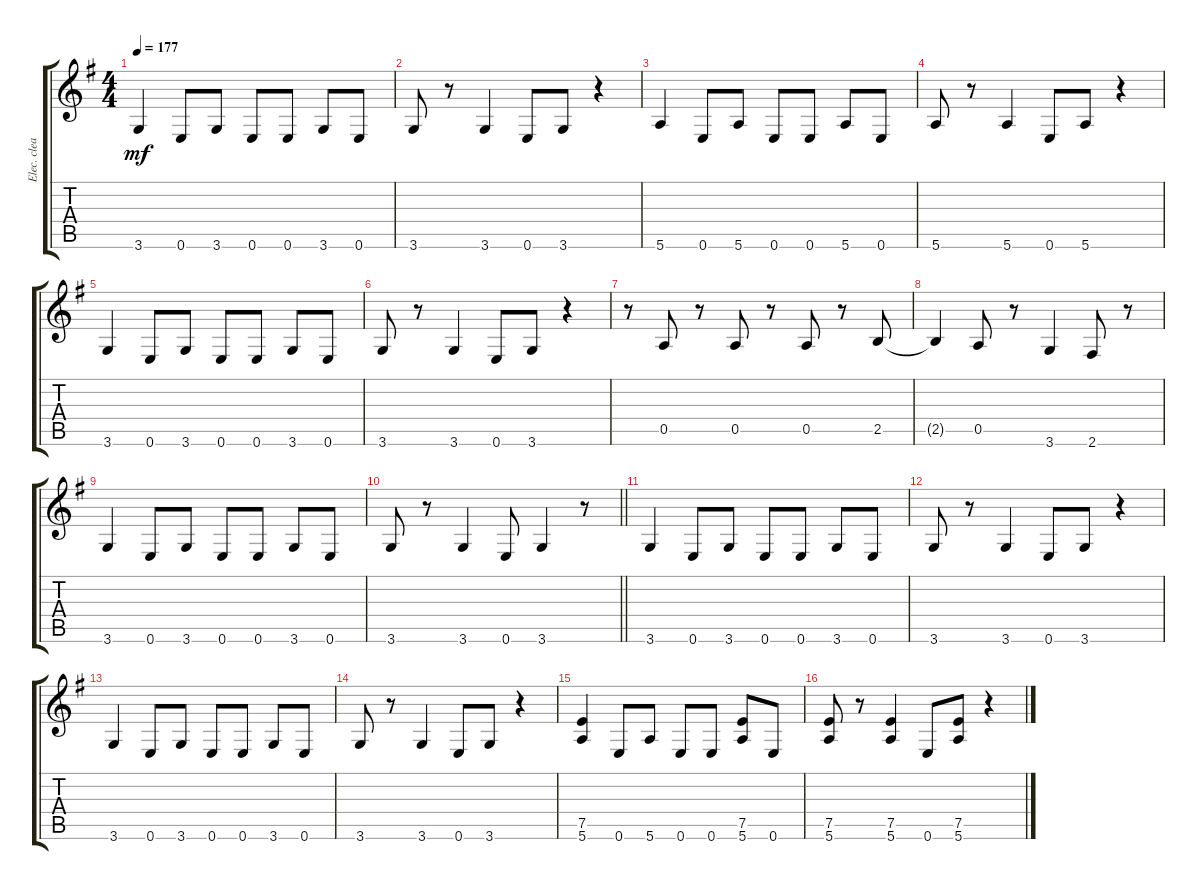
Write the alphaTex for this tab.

\track ("Elec. clean" "Elec. clea") {instrument electricguitarclean}
\staff {score tabs}
\tuning (E4 B3 G3 D3 A2 E2) {hide}
\ts (4 4)
\tempo 177
\clef g2
\ks g
3.6.4{dy mf} 0.6.8 3.6.8 0.6.8 0.6.8 3.6.8 0.6.8 |
3.6.8 r.8 3.6.4 0.6.8 3.6.8 r.4 |
5.6.4 0.6.8 5.6.8 0.6.8 0.6.8 5.6.8 0.6.8 |
5.6.8 r.8 5.6.4 0.6.8 5.6.8 r.4 |
3.6.4 0.6.8 3.6.8 0.6.8 0.6.8 3.6.8 0.6.8 |
3.6.8 r.8 3.6.4 0.6.8 3.6.8 r.4 |
r.8 0.5.8 r.8 0.5.8 r.8 0.5.8 r.8 2.5.8 |
2.5{t}.4 0.5.8 r.8 3.6.4 2.6.8 r.8 |
3.6.4 0.6.8 3.6.8 0.6.8 0.6.8 3.6.8 0.6.8 |
\barLineRight lightlight
3.6.8 r.8 3.6.4 0.6.8 3.6.4 r.8 |
3.6.4 0.6.8 3.6.8 0.6.8 0.6.8 3.6.8 0.6.8 |
3.6.8 r.8 3.6.4 0.6.8 3.6.8 r.4 |
3.6.4 0.6.8 3.6.8 0.6.8 0.6.8 3.6.8 0.6.8 |
3.6.8 r.8 3.6.4 0.6.8 3.6.8 r.4 |
(7.5 5.6).4 0.6.8 5.6.8 0.6.8 0.6.8 (7.5 5.6).8 0.6.8 |
(7.5 5.6).8 r.8 (7.5 5.6).4 0.6.8 (7.5 5.6).8 r.4
